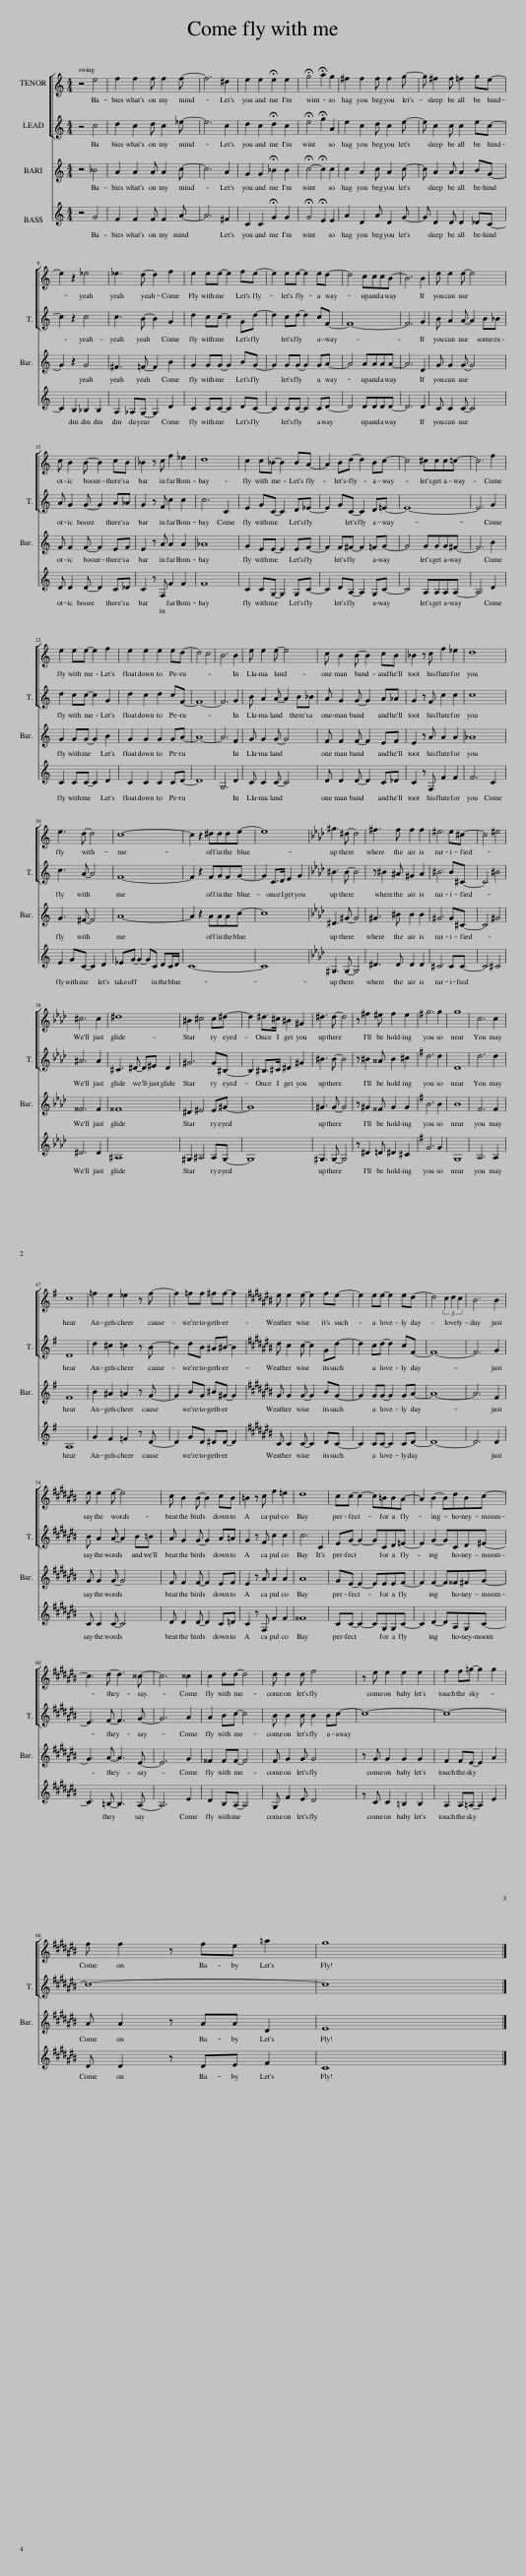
X:1
%%score [ 1 2 ] 3 4
L:1/8
M:4/4
I:linebreak $
K:C
V:1 treble
V:2 treble
V:3 treble
V:4 treble
V:1
 z4 e4 | f2 f2 f f2 f- | f6 ^d2 | e2 e2 !fermata!e2 e2 | !fermata!g4 !fermata!a2 g2 | %5
 ^f2 f2 f f2 g- | g ^f2 f =f2 ge- |$ e2 z2 _e4 | _e3 d- d2 f2 | e2 ee- e2 fe- | %10
 e2 ee- e2 ed- | d4 cccB- | B6 B2 | e e2 e- e4 |$ c B2 B- B2 cB | %15
 _B2 z c f2 _e2 | d8 | c2 c_B- B2 BA- | A2 Bd- d2 Bc- | c4 ^ccc=c- | %20
 c6 f2 |$ e2 ee- e2 f2 | e2 e2 e2 ed- | d4 c4 | B6 B2 | %25
 e e2 e- e4 | c B2 B- B2 cB | _B2 z c f2 _e2 | d8 |$ e3 d- d4 | %30
 c8- | c2 z2 ^ddde- | e8 |[K:Ab] ^g3 ^d- d4 | ^f3 f f2 f2 | %35
 ^e6 e^c- | c4 ^e4 |$ ^c6 c2 | ^d8 | ^B2 ^c4 c^d- | %40
 d2 ^d>^c ^B2 ^G2 | ^d3 d- d4 | z ^f2 ^e f2 e2 |[K:G] g6 g2 | g8 | %45
 c6 c2 |$ c8 | =f2 e2 _e2 z f- | f2 =ff ^ff- f2 |[K:C#] e e2 e- e2 fe- | %50
 e2 ee- e2 ed- | d4 (3c2 d2 c2 | B6 B2 |$ e e2 e- e4 | c B2 B- B2 cB | %55
 =B2 z c f2 =e2 | d8 | cc- c2- c=BBA- | A2 B2- BdBc- |$ c3 d- d3 ^^c- | %60
 c6 ^^c2 | c2 dd- d4 | d d2 d f4 | z e e2 e2 e2 | f2 f=g- g2 g2 |$ %65
 f f2 z fe =a2 | g8 |] %67
V:2
 z4 c4 | d2 c2 d c2 _e- | e6 c2 | d2 c2 !fermata!d2 c2 | !fermata!e4 !fermata!g2 A2 | %5
 e2 c2 d c2 e- | e c2 c c2 ec- |$ c2 z2 c4 | c3 B- B2 G2 | d2 cc- c2 Gd- | %10
 d2 cd- d2 cF- | F8- | F6 G2 | B A2 A- A2 B_B |$ A G2 G- G2 A_A | %15
 G2 z F c2 c2 | c6 C2 | E2 GC- C2 D_E- | E2 GC- C2 D=E- | E8- | %20
 E6 G2 |$ d2 cc- c2 G2 | d2 c2 d2 cF- | F8- | F6 G2 | %25
 B A2 A- A2 B_B | A G2 G- G2 A_A | G2 z F c2 c2 | c8 |$ c3 A- A4 | %30
 F8- | F2 z2 FGFG- | G2 C>D E2 G2 |[K:Ab] ^B3 B- B4 | z ^B2 ^A ^G2 A2 | %35
 ^B6 B^C- | C4 ^B4 |$ ^A6 A2 | ^C3 ^D- D^E D2 | ^G6 G^B,- | %40
 B,2 ^B,>^C ^D2 ^G2 | ^B3 B- B4 | z ^B2 ^^A B2 ^c2 |[K:G] d6 d2 | D8 | %45
 d6 d2 |$ D8 | d2 ^c2 =c2 z B- | B2 dB ^A^B- B2 |[K:C#] d c2 c- c2 Gd- | %50
 d2 cd- d2 cF- | F8- | F6 G2 |$ B A2 A- A2 B=B | A G2 G- G2 A=A | %55
 G2 z F c2 c2 | c6 C2 | EG- G2- GCD=E- | E2 G2- GCD^E- |$ E3 F- F3 G- | %60
 G6 A2 | A2 Bc- c4 | B B2 B B2 Bc- | c8- | c8- |$ %65
 c8- | c8 |] %67
V:3
 z4 _B4 | A2 A2 A A2 c- | c6 A2 | G2 G2 !fermata!_B2 B2 | !fermata!c4- !fermata!c2 c2 | %5
 c2 A2 c A2 c- | c A2 A A2 BG- |$ G2 z2 G4 | ^F3 =F- F2 B2 | G2 GG- G2 BG- | %10
 G2 GG- G2 GA- | A4 AAAA- | A6 D2 | G G2 G- G4 |$ F F2 F- F2 EF | %15
 E2 z A A2 A2 | _A8 | G2 EE- E2 EF- | F2 F^F- F2 =FG- | G4 GGG^F- | %20
 F6 B2 |$ G2 GG- G2 B2 | G2 G2 G2 GA- | A8- | A6 F2 | %25
 G G2 G- G4 | F F2 F- F2 EF | E2 z A A2 A2 | _A8 |$ G3 ^F- F4 | %30
 A8- | A2 z2 AAAc- | c8 |[K:Ab] ^D3 ^G- G4 | ^G3 ^B B2 B2 | %35
 ^G6 G^C- | C4 ^G4 |$ ^^F6 F2 | ^^F8 | ^D2 ^E4 E^G- | %40
 G8 | ^G3 G- G4 | z ^G2 ^^F G2 G2 |[K:G] B6 B2 | B8 | %45
 F6 F2 |$ F8 | B2 ^A2 =A2 z G- | G2 BG ^B^G- G2 |[K:C#] G G2 G- G2 BG- | %50
 G2 GG- G2 GA- | A8- | A6 F2 |$ G G2 G- G4 | F F2 F- F2 EF | %55
 E2 z A A2 A2 | A8 | GE- E2- EEEF- | F2 F2- F^^F^FG- |$ G3 A- A3 E- | %60
 E6 G2 | ^^F2 FF- F4 | F G2 G G4 | z G G2 G2 G2 | F2 FE- E2 A2 |$ %65
 A A2 z AA D2 | E8 |] %67
V:4
 z4 G4 | F2 F2 F F2 A- | A6 ^F2 | C2 C2 !fermata!G2 G2 | !fermata!G4 !fermata!E2 E2 | %5
 A2 D2 A D2 G- | G D2 D D2 _DC- |$ C2 B,2 _B,2 B,2 | A,2 _A,G,- G,2 D2 | C2 CC- C2 DC- | %10
 C2 CC- C2 CD- | D4 DDDD- | D6 D2 | C C2 C- C4 |$ D D2 D- D2 C_D | %15
 C2 z F, F2 F2 | F8 | C2 CG,- G,2 G,C- | C2 DA,- A,2 G,C- | C4 A,A,A,A,- | %20
 A,6 D2 |$ C2 CC- C2 D2 | C2 C2 C2 CD- | D8 | G,6 D2 | %25
 C C2 C- C4 | D D2 D- D2 C_D | C2 z F, F2 F2 | F6 C2 |$ E2 GC- C2 D2 | %30
 _EG- G2- GC DC/D/ | C8- | C8 |[K:Ab] ^G,3 G,- G,4 | ^D3 D D2 D2 | %35
 ^C6 CC- | C4 ^C4 |$ ^D6 D2 | ^A,8 | ^G,2 ^A,4 A,G,- | %40
 G,8 | ^G,3 G,- G,4 | z ^D2 =D ^D2 ^C2 |[K:G] G6 G2 | G,8 | %45
 A,6 A,2 |$ A,8 | G2 F2 =F2 z D- | D2 GD ^DD- D2 |[K:C#] C C2 C- C2 DC- | %50
 C2 CC- C2 CD- | D8- | D6 D2 |$ C C2 C- C4 | D D2 D- D2 C=D | %55
 C2 z F, F2 F2 | ^^F8 | CC- C2- CG,G,C- | C2 D2- DA,G,C- |$ C3 =B,- B,3 A,- | %60
 A,6 E2 | D2 B,A,- A,4 | G, F2 E D4 | z C C2 =B,2 B,2 | A,2 A,=A,- A,2 E2 |$ %65
 D D2 z DE F2 | C8 |] %67
